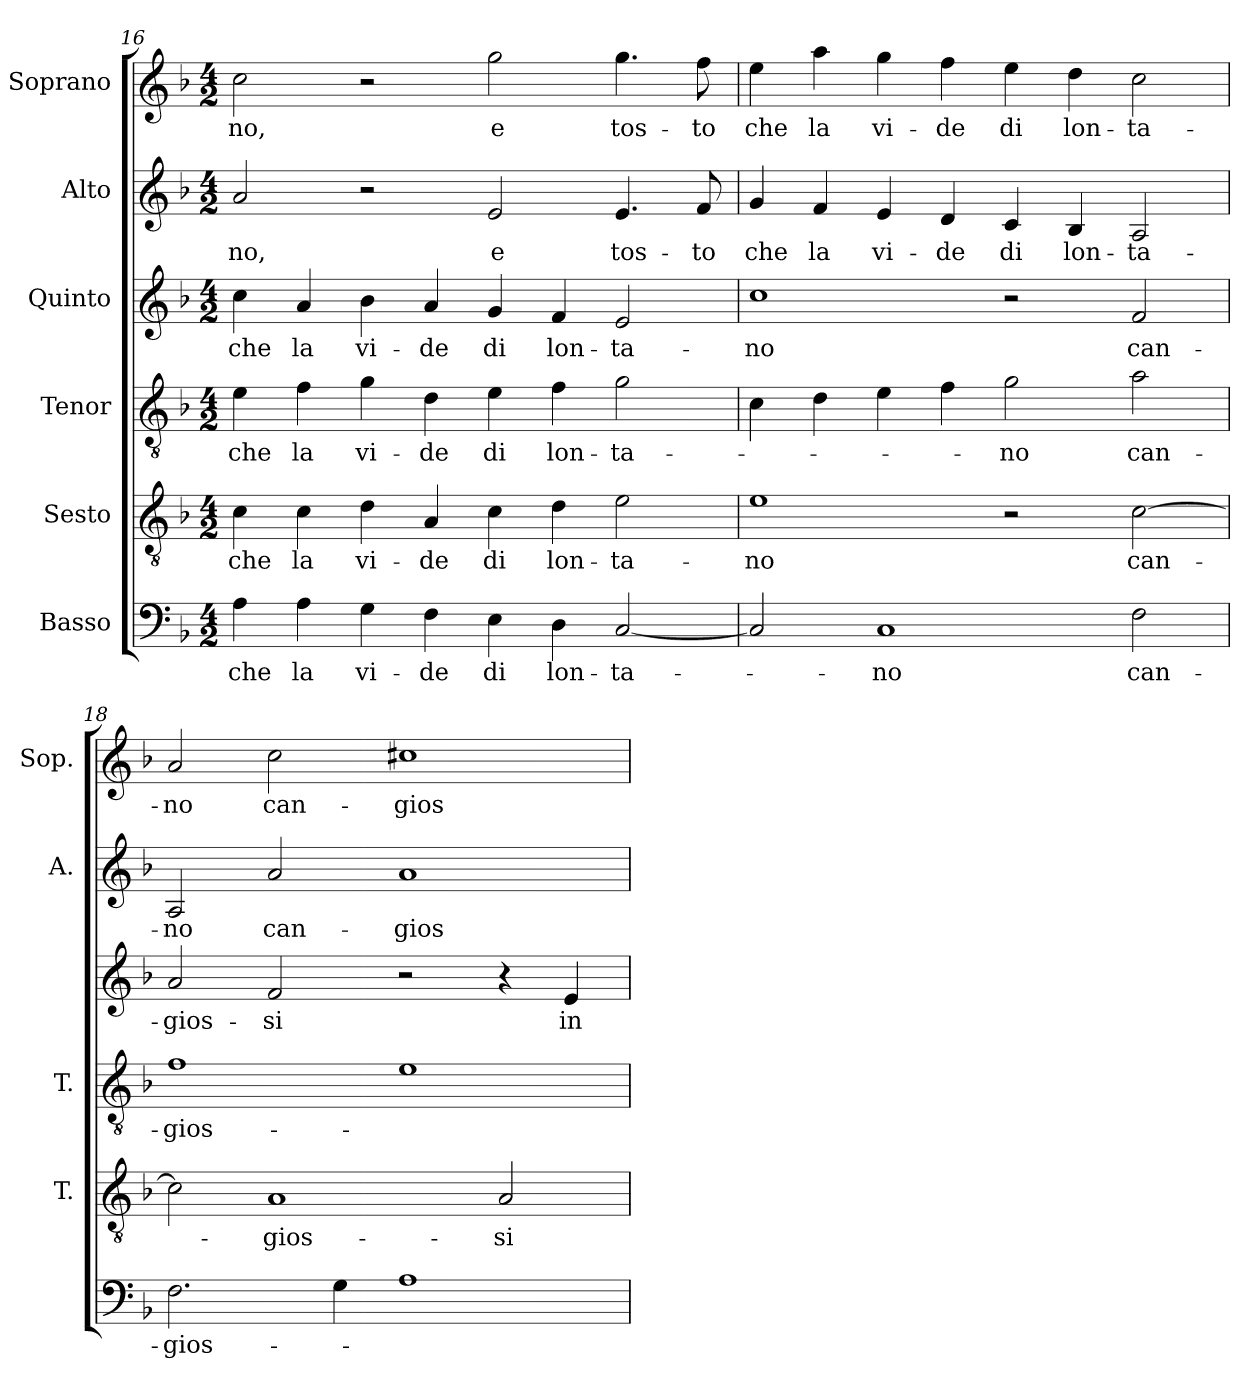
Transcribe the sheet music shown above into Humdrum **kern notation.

**kern	**text	**kern	**text	**kern	**text	**kern	**text	**kern	**text	**kern	**text
*part6	*part6	*part5	*part5	*part4	*part4	*part3	*part3	*part2	*part2	*part1	*part1
*staff6	*staff6	*staff5	*staff5	*staff4	*staff4	*staff3	*staff3	*staff2	*staff2	*staff1	*staff1
*I"Basso	*	*I"Sesto	*	*I"Tenor	*	*I"Quinto	*	*I"Alto	*	*I"Soprano	*
*	*	*I'T.	*	*I'T.	*	*	*	*I'A.	*	*I'Sop.	*
*clefF4	*	*clefGv2	*	*clefGv2	*	*clefG2	*	*clefG2	*	*clefG2	*
*	*	*ITrd7c12	*	*ITrd7c12	*	*	*	*	*	*	*
*k[b-]	*	*k[b-]	*	*k[b-]	*	*k[b-]	*	*k[b-]	*	*k[b-]	*
*F:	*	*F:	*	*F:	*	*F:	*	*F:	*	*F:	*
*M4/2	*	*M4/2	*	*M4/2	*	*M4/2	*	*M4/2	*	*M4/2	*
=16	=16	=16	=16	=16	=16	=16	=16	=16	=16	=16	=16
!	!LO:LY:b:color=#000000	!	!	!	!	!	!	!	!	!	!
!	!	!	!LO:LY:b:color=#000000	!	!	!	!	!	!	!	!
!	!	!	!	!	!LO:LY:b:color=#000000	!	!	!	!	!	!
!	!	!	!	!	!	!	!LO:LY:b:color=#000000	!	!	!	!
!	!	!	!	!	!	!	!	!	!LO:LY:b:color=#000000	!	!
!	!	!	!	!	!	!	!	!	!	!	!LO:LY:b:color=#000000
4Ai\	che	4Ci\	che	4Ei\	che	4cci\	che	2ai/	-no,	2cci\	-no,
!	!LO:LY:b:color=#000000	!	!	!	!	!	!	!	!	!	!
!	!	!	!LO:LY:b:color=#000000	!	!	!	!	!	!	!	!
!	!	!	!	!	!LO:LY:b:color=#000000	!	!	!	!	!	!
!	!	!	!	!	!	!	!LO:LY:b:color=#000000	!	!	!	!
4Ai\	la	4Ci\	la	4Fi\	la	4ai/	la	.	.	.	.
!	!LO:LY:b:color=#000000	!	!	!	!	!	!	!	!	!	!
!	!	!	!LO:LY:b:color=#000000	!	!	!	!	!	!	!	!
!	!	!	!	!	!LO:LY:b:color=#000000	!	!	!	!	!	!
!	!	!	!	!	!	!	!LO:LY:b:color=#000000	!	!	!	!
4Gi\	vi-	4Di\	vi-	4Gi\	vi-	4b-i\	vi-	2r	.	2r	.
!	!LO:LY:b:color=#000000	!	!	!	!	!	!	!	!	!	!
!	!	!	!LO:LY:b:color=#000000	!	!	!	!	!	!	!	!
!	!	!	!	!	!LO:LY:b:color=#000000	!	!	!	!	!	!
!	!	!	!	!	!	!	!LO:LY:b:color=#000000	!	!	!	!
4Fi\	-de	4AAi/	-de	4Di\	-de	4ai/	-de	.	.	.	.
!	!LO:LY:b:color=#000000	!	!	!	!	!	!	!	!	!	!
!	!	!	!LO:LY:b:color=#000000	!	!	!	!	!	!	!	!
!	!	!	!	!	!LO:LY:b:color=#000000	!	!	!	!	!	!
!	!	!	!	!	!	!	!LO:LY:b:color=#000000	!	!	!	!
!	!	!	!	!	!	!	!	!	!LO:LY:b:color=#000000	!	!
!	!	!	!	!	!	!	!	!	!	!	!LO:LY:b:color=#000000
4Ei\	di	4Ci\	di	4Ei\	di	4gi/	di	2ei/	e	2ggi\	e
!	!LO:LY:b:color=#000000	!	!	!	!	!	!	!	!	!	!
!	!	!	!LO:LY:b:color=#000000	!	!	!	!	!	!	!	!
!	!	!	!	!	!LO:LY:b:color=#000000	!	!	!	!	!	!
!	!	!	!	!	!	!	!LO:LY:b:color=#000000	!	!	!	!
4Di\	lon-	4Di\	lon-	4Fi\	lon-	4fi/	lon-	.	.	.	.
!	!LO:LY:b:color=#000000	!	!	!	!	!	!	!	!	!	!
!	!	!	!LO:LY:b:color=#000000	!	!	!	!	!	!	!	!
!	!	!	!	!	!LO:LY:b:color=#000000	!	!	!	!	!	!
!	!	!	!	!	!	!	!LO:LY:b:color=#000000	!	!	!	!
!	!	!	!	!	!	!	!	!	!LO:LY:b:color=#000000	!	!
!	!	!	!	!	!	!	!	!	!	!	!LO:LY:b:color=#000000
[2Ci/	-ta-	2Ei\	-ta-	2Gi\	-ta-	2ei/	-ta-	4.ei/	tos-	4.ggi\	tos-
!	!	!	!	!	!	!	!	!	!LO:LY:b:color=#000000	!	!
!	!	!	!	!	!	!	!	!	!	!	!LO:LY:b:color=#000000
.	.	.	.	.	.	.	.	8fi/	-to	8ffi\	-to
=17	=17	=17	=17	=17	=17	=17	=17	=17	=17	=17	=17
!	!	!	!LO:LY:b:color=#000000	!	!	!	!	!	!	!	!
!	!	!	!	!	!	!	!LO:LY:b:color=#000000	!	!	!	!
!	!	!	!	!	!	!	!	!	!LO:LY:b:color=#000000	!	!
!	!	!	!	!	!	!	!	!	!	!	!LO:LY:b:color=#000000
2Ci/]	.	1Ei	-no	4Ci\	.	1cci	-no	4gi/	che	4eei\	che
!	!	!	!	!	!	!	!	!	!LO:LY:b:color=#000000	!	!
!	!	!	!	!	!	!	!	!	!	!	!LO:LY:b:color=#000000
.	.	.	.	4Di\	.	.	.	4fi/	la	4aai\	la
!	!LO:LY:b:color=#000000	!	!	!	!	!	!	!	!	!	!
!	!	!	!	!	!	!	!	!	!LO:LY:b:color=#000000	!	!
!	!	!	!	!	!	!	!	!	!	!	!LO:LY:b:color=#000000
1Ci	-no	.	.	4Ei\	.	.	.	4ei/	vi-	4ggi\	vi-
!	!	!	!	!	!	!	!	!	!LO:LY:b:color=#000000	!	!
!	!	!	!	!	!	!	!	!	!	!	!LO:LY:b:color=#000000
.	.	.	.	4Fi\	.	.	.	4di/	-de	4ffi\	-de
!	!	!	!	!	!LO:LY:b:color=#000000	!	!	!	!	!	!
!	!	!	!	!	!	!	!	!	!LO:LY:b:color=#000000	!	!
!	!	!	!	!	!	!	!	!	!	!	!LO:LY:b:color=#000000
.	.	2r	.	2Gi\	-no	2r	.	4ci/	di	4eei\	di
!	!	!	!	!	!	!	!	!	!LO:LY:b:color=#000000	!	!
!	!	!	!	!	!	!	!	!	!	!	!LO:LY:b:color=#000000
.	.	.	.	.	.	.	.	4B-i/	lon-	4ddi\	lon-
!	!LO:LY:b:color=#000000	!	!	!	!	!	!	!	!	!	!
!	!	!	!LO:LY:b:color=#000000	!	!	!	!	!	!	!	!
!	!	!	!	!	!LO:LY:b:color=#000000	!	!	!	!	!	!
!	!	!	!	!	!	!	!LO:LY:b:color=#000000	!	!	!	!
!	!	!	!	!	!	!	!	!	!LO:LY:b:color=#000000	!	!
!	!	!	!	!	!	!	!	!	!	!	!LO:LY:b:color=#000000
2Fi\	can-	[2Ci\	can-	2Ai\	can-	2fi/	can-	2Ai/	-ta-	2cci\	-ta-
=18	=18	=18	=18	=18	=18	=18	=18	=18	=18	=18	=18
!	!LO:LY:b:color=#000000	!	!	!	!	!	!	!	!	!	!
!	!	!	!	!	!LO:LY:b:color=#000000	!	!	!	!	!	!
!	!	!	!	!	!	!	!LO:LY:b:color=#000000	!	!	!	!
!	!	!	!	!	!	!	!	!	!LO:LY:b:color=#000000	!	!
!	!	!	!	!	!	!	!	!	!	!	!LO:LY:b:color=#000000
2.Fi\	-gios-	2Ci\]	.	1Fi	-gios-	2ai/	-gios-	2Ai/	-no	2ai/	-no
!	!	!	!LO:LY:b:color=#000000	!	!	!	!	!	!	!	!
!	!	!	!	!	!	!	!LO:LY:b:color=#000000	!	!	!	!
!	!	!	!	!	!	!	!	!	!LO:LY:b:color=#000000	!	!
!	!	!	!	!	!	!	!	!	!	!	!LO:LY:b:color=#000000
.	.	1AAi	-gios-	.	.	2fi/	-si	2ai/	can-	2cci\	can-
4Gi\	.	.	.	.	.	.	.	.	.	.	.
!	!	!	!	!	!	!	!	!	!LO:LY:b:color=#000000	!	!
!	!	!	!	!	!	!	!	!	!	!	!LO:LY:b:color=#000000
1Ai	.	.	.	1Ei	.	2r	.	1ai	-gios-	1cc#Xi	-gios-
!	!	!	!LO:LY:b:color=#000000	!	!	!	!	!	!	!	!
.	.	2AAi/	-si	.	.	4r	.	.	.	.	.
!	!	!	!	!	!	!	!LO:LY:b:color=#000000	!	!	!	!
.	.	.	.	.	.	4ei/	in	.	.	.	.
=	=	=	=	=	=	=	=	=	=	=	=
*-	*-	*-	*-	*-	*-	*-	*-	*-	*-	*-	*-
